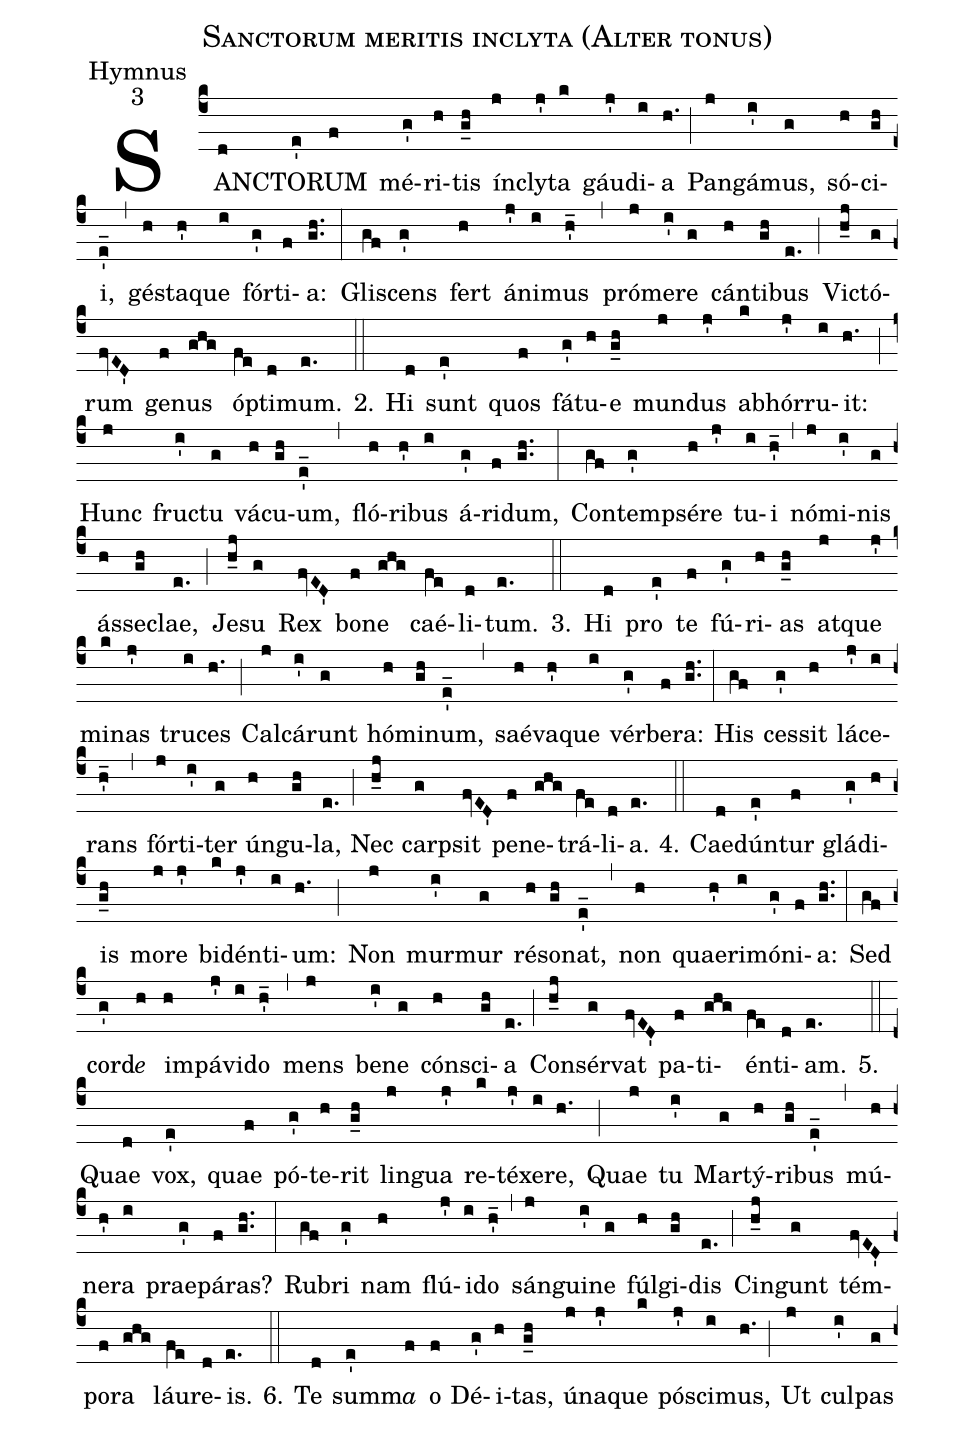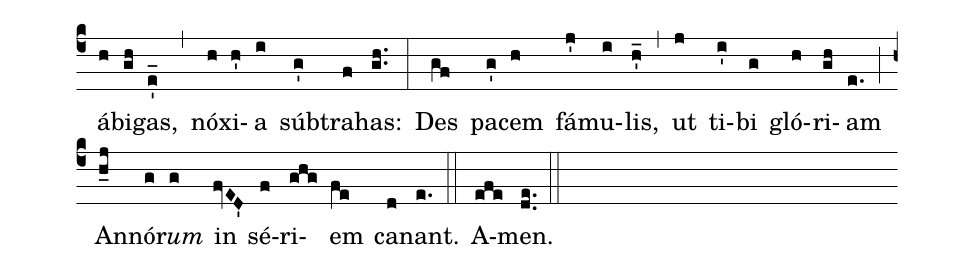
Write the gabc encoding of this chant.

name:Sanctorum meritis inclyta (Alter tonus);
office-part:Hymnus;
mode:3;
%%
(c4) SAN(d)CTO(e')RUM(f) mé(g')ri(h)tis(g_h) ín(j)cly(j')ta(k) gáu(j')di(i)a(h.) (;) Pan(j)gá(i')mus,(g) só(h)ci(gh)i,(e'_) (,) gé(h)sta(h')que(i) fór(g')ti(f)a:(gh..) (:) Gli(gf)scens(g') fert(h) á(j')ni(i)mus(h'_) (,) pró(j)me(i')re(g) cán(h)ti(gh)bus(e.) (;) Vi(h_j)ctó(g)rum(fvED') ge(f)nus(ghg) ó(fe)pti(d)mum.(e.) 2.(::) Hi(d) sunt(e') quos(f) fá(g')tu(h)e(g_h) mun(j)dus(j') ab(k)hór(j')ru(i)it:(h.) (;) Hunc(j) fru(i')ctu(g) vá(h)cu(gh)um,(e'_) (,) fló(h)ri(h')bus(i) á(g')ri(f)dum,(gh..) (:) Con(gf)tem(g')psé(h)re(j') tu(i)i(h'_) (,) nó(j)mi(i')nis(g) ás(h)se(gh)clae,(e.) (;) Je(h_j)su(g) Rex(fvED') bo(f)ne(ghg) caé(fe)li(d)tum.(e.) 3.(::) Hi(d) pro(e') te(f) fú(g')ri(h)as(g_h) at(j)que(j') mi(k)nas(j') tru(i)ces(h.) (;) Cal(j)cá(i')runt(g) hó(h)mi(gh)num,(e'_) (,) saé(h)va(h')que(i) vér(g')be(f)ra:(gh..) (:) His(gf) ces(g')sit(h) lá(j')ce(i)rans(h'_) (,) fór(j)ti(i')ter(g) ún(h)gu(gh)la,(e.) (;) Nec(h_j) car(g)psit(fvED') pe(f)ne(ghg)trá(fe)li(d)a.(e.) 4.(::) Cae(d)dún(e')tur(f) glá(g')di(h)is(g_h) mo(j)re(j') bi(k)dén(j')ti(i)um:(h.) (;) Non(j) mur(i')mur(g) ré(h)so(gh)nat,(e'_) (,) non(h) quae(h')ri(i)mó(g')ni(f)a:(gh..) (:) Sed(gf) cor(g')d<i>e</i>(h) im(h)pá(j')vi(i)do(h'_) (,) mens(j) be(i')ne(g) cón(h)sci(gh)a(e.) (;) Con(h_j)sér(g)vat(fvED') pa(f)ti(ghg)én(fe)ti(d)am.(e.) 5.(::) Quae(d) vox,(e') quae(f) pó(g')te(h)rit(g_h) lin(j)gua(j') re(k)té(j')xe(i)re,(h.) (;) Quae(j) tu(i') Mar(g)tý(h)ri(gh)bus(e'_) (,) mú(h)ne(h')ra(i) prae(g')pá(f)ras?(gh..) (:) Ru(gf)bri(g') nam(h) flú(j')i(i)do(h'_) (,) sán(j)gui(i')ne(g) fúl(h)gi(gh)dis(e.) (;) Cin(h_j)gunt(g) tém(fvED')po(f)ra(ghg) láu(fe)re(d)is.(e.) 6.(::) Te(d) sum(e')m<i>a</i>(f) o(f) Dé(g')i(h)tas,(g_h) ú(j)na(j')que(k) pó(j')sci(i)mus,(h.) (;) Ut(j) cul(i')pas(g) á(h)bi(gh)gas,(e'_) (,) nó(h)xi(h')a(i) súb(g')tra(f)has:(gh..) (:) Des(gf) pa(g')cem(h) fá(j')mu(i)lis,(h'_) (,) ut(j) ti(i')bi(g) gló(h)ri(gh)am(e.) (;) An(h_j)nó(g)r<i>um</i>(g) in(fvED') sé(f)ri(ghg)em(fe) ca(d)nant.(e.) (::) A(efe)men.(de..) (::)
